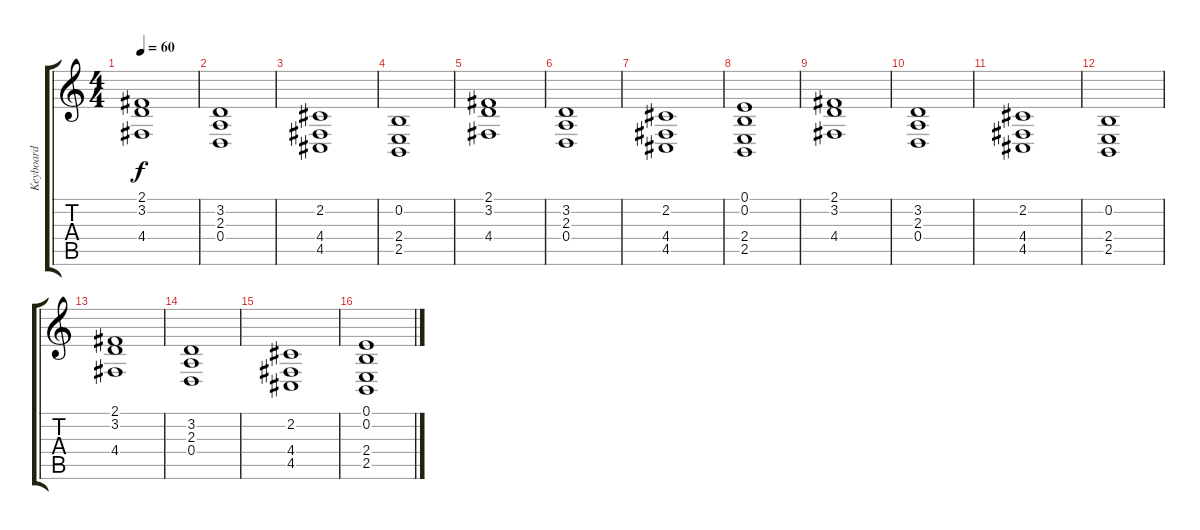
\track ("Keyboard" "Keyboard") {instrument stringensemble2}
\staff {score tabs}
\tuning (E4 B3 G3 D3 A2 E2) {hide}
\ts (4 4)
\tempo 60
\clef g2
\ks c
(2.1 3.2 4.4).1{dy f instrument stringensemble2} |
(3.2 2.3 0.4).1 |
(2.2 4.4 4.5).1 |
(0.2 2.4 2.5).1 |
(2.1 3.2 4.4).1 |
(3.2 2.3 0.4).1 |
(2.2 4.4 4.5).1 |
(0.1 0.2 2.4 2.5).1 |
(2.1 3.2 4.4).1 |
(3.2 2.3 0.4).1 |
(2.2 4.4 4.5).1 |
(0.2 2.4 2.5).1 |
(2.1 3.2 4.4).1 |
(3.2 2.3 0.4).1 |
(2.2 4.4 4.5).1 |
(0.1 0.2 2.4 2.5).1
